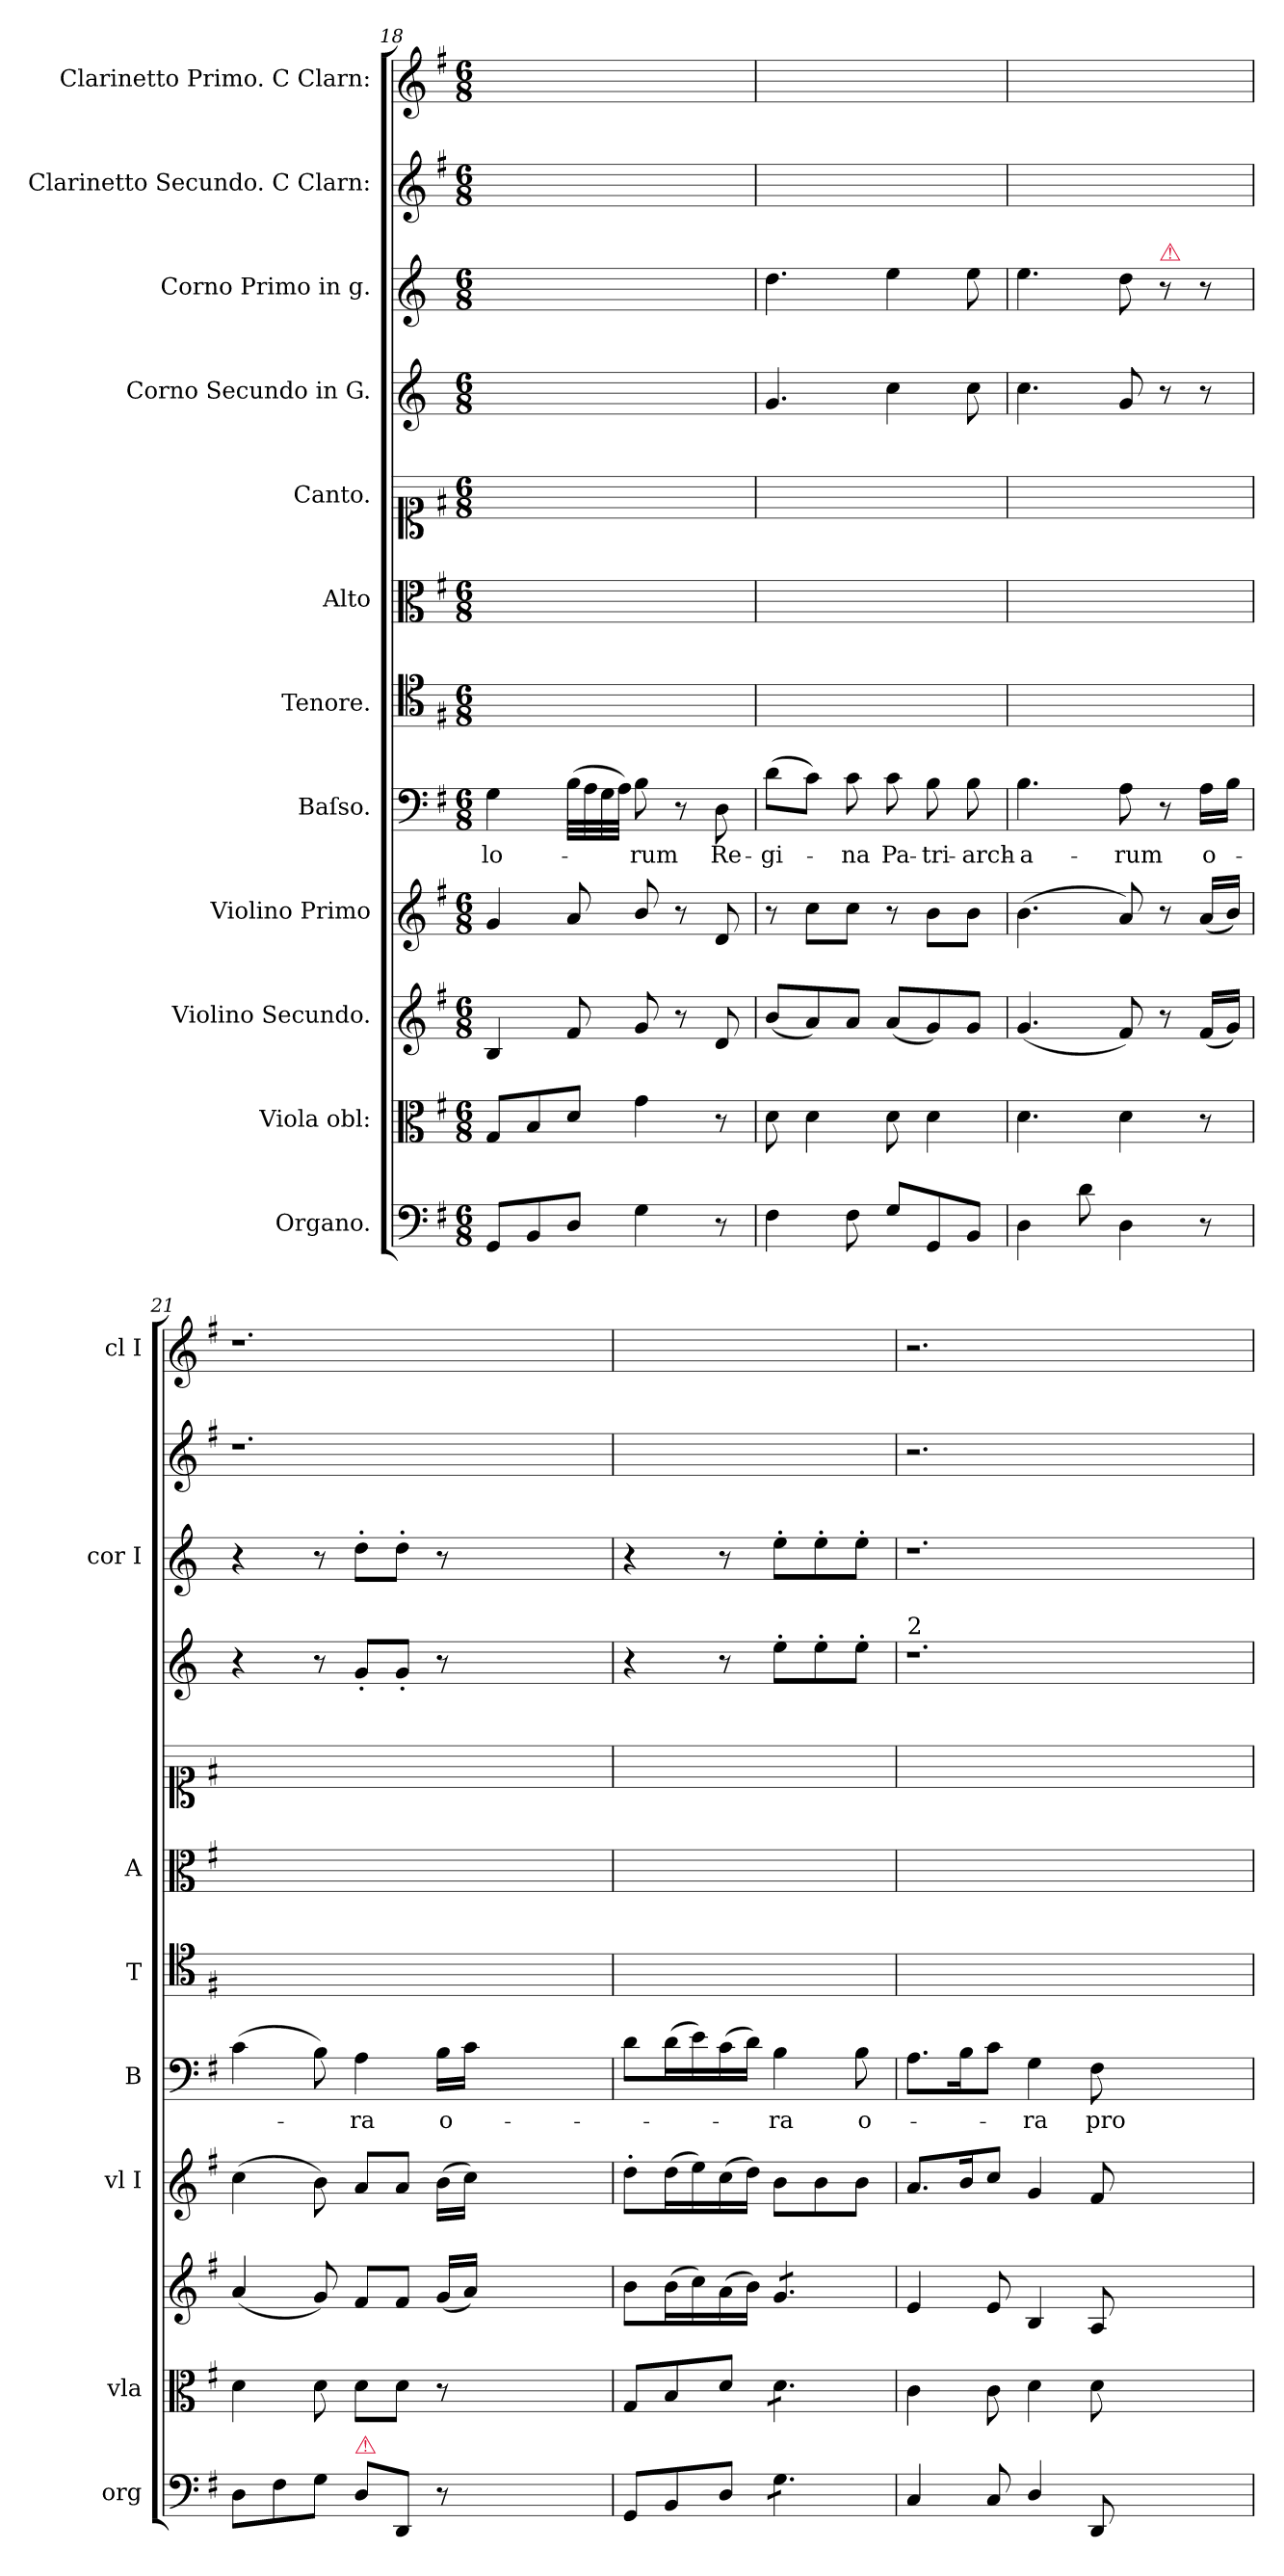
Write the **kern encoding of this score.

**kern	**kern	**kern	**kern	**kern	**text	**kern	**kern	**kern	**kern	**kern	**kern	**kern
*part12	*part11	*part10	*part9	*part8	*part8	*part7	*part6	*part5	*part4	*part3	*part2	*part1
*staff12	*staff11	*staff10	*staff9	*staff8	*staff8	*staff7	*staff6	*staff5	*staff4	*staff3	*staff2	*staff1
*I"Organo.	*I"Viola obl:	*I"Violino Secundo.	*I"Violino Primo	*I"Baſso.	*	*I"Tenore.	*I"Alto	*I"Canto.	*I"Corno Secundo in G.	*I"Corno Primo in g.	*I"Clarinetto Secundo. C Clarn:	*I"Clarinetto Primo. C Clarn:
*I'org	*I'vla	*	*I'vl I	*I'B	*	*I'T	*I'A	*	*	*I'cor I	*	*I'cl I
*clefF4	*clefC3	*clefG2	*clefG2	*clefF4	*	*clefC4	*clefC3	*clefC1	*clefG2	*clefG2	*clefG2	*clefG2
*	*	*	*	*	*	*	*	*	*ITrd3c5	*ITrd3c5	*	*
*k[f#]	*k[f#]	*k[f#]	*k[f#]	*k[f#]	*	*k[f#]	*k[f#]	*k[f#]	*k[f#]	*k[f#]	*k[f#]	*k[f#]
*G:	*G:	*G:	*G:	*G:	*	*G:	*G:	*G:	*G:	*G:	*G:	*G:
*M6/8	*M6/8	*M6/8	*M6/8	*M6/8	*	*M6/8	*M6/8	*M6/8	*M6/8	*M6/8	*M6/8	*M6/8
=18	=18	=18	=18	=18	=18	=18	=18	=18	=18	=18	=18	=18
8GG/L	8G/L	4B/	4g/	4G\	-lo-	2.ryy	2.ryy	2.ryy	2.ryy	2.ryy	2.ryy	2.ryy
8BB/	8B/	.	.	.	.	.	.	.	.	.	.	.
8D/J	8d/J	8f#/	8a/	(32B\LLL	.	.	.	.	.	.	.	.
.	.	.	.	32A\	.	.	.	.	.	.	.	.
.	.	.	.	32G\	.	.	.	.	.	.	.	.
.	.	.	.	32A\JJJ)	.	.	.	.	.	.	.	.
4G\	4g\	8g/	8b/	8B\	-rum	.	.	.	.	.	.	.
.	.	8r	8r	8r	.	.	.	.	.	.	.	.
8r	8r	8d/	8d/	8D\	Re-	.	.	.	.	.	.	.
=19	=19	=19	=19	=19	=19	=19	=19	=19	=19	=19	=19	=19
4F#\	8d\	(8b/L	8r	(8d\L	-gi-	2.ryy	2.ryy	2.ryy	4.d/	4.a\	2.ryy	2.ryy
.	4d\	8a/)	8cc\L	8c\J)	.	.	.	.	.	.	.	.
8F#\	.	8a/J	8cc\J	8c\	-na	.	.	.	.	.	.	.
8G\L	8d\	(8a/L	8r	8c\	Pa-	.	.	.	4g\	4b\	.	.
8GG/	4d\	8g/)	8b\L	8B\	-tri-	.	.	.	.	.	.	.
8BB/J	.	8g/J	8b\J	8B\	-arch-	.	.	.	8g\	8b\	.	.
=20	=20	=20	=20	=20	=20	=20	=20	=20	=20	=20	=20	=20
4D\	4.d\	(4.g/	(4.b	4.B\	a-	2.ryy	2.ryy	2.ryy	4.g\	4.b\	2.ryy	2.ryy
8d\	.	.	.	.	.	.	.	.	.	.	.	.
4D\	4d\	8f#/)	8a)	8A\	-rum	.	.	.	8d/	8a\	.	.
!	!	!	!	!	!	!	!	!	!	!LO:TX:a:color=crimson:t=⚠	!	!
.	.	8r	8r	8r	.	.	.	.	8r	8r	.	.
8r	8r	(16f#/LL	(16a/LL	16A\LL	o-	.	.	.	8r	8r	.	.
.	.	16g/JJ)	16b/JJ)	16B\JJ	.	.	.	.	.	.	.	.
=21	=21	=21	=21	=21	=21	=21	=21	=21	=21	=21	=21	=21
8D\L	4d\	(4a/	(4cc	(4c\	.	2.ryy	2.ryy	2.ryy	4r	4r	1.r	1.r
8F#\	.	.	.	.	.	.	.	.	.	.	.	.
8G\J	8d\	8g/)	8b)	8B\)	.	.	.	.	8r	8r	.	.
!LO:TX:a:color=crimson:t=⚠	!	!	!	!	!	!	!	!	!	!	!	!
8D\L	8d\L	8f#/L	8a/L	4A\	-ra	.	.	.	8d'L	8a'\L	.	.
8DD/J	8d\J	8f#/J	8a/J	.	.	.	.	.	8d'J	8a'\J	.	.
8r	8r	(16g/LL	(16b\LL	16B\LL	o-	.	.	.	8r	8r	.	.
.	.	16a/JJ)	16cc\JJ)	16c\JJ	.	.	.	.	.	.	.	.
2.ryy	2.ryy	2.ryy	2.ryy	2.ryy	.	2.ryy	2.ryy	2.ryy	2.ryy	2.ryy	.	.
=22	=22	=22	=22	=22	=22	=22	=22	=22	=22	=22	=22	=22
8GG/L	8G/L	8b\L	8dd'L	8d\L	.	2.ryy	2.ryy	2.ryy	4r	4r	2.ryy	2.ryy
8BB/	8B/	(16b\L	(16dd\L	(16d\L	.	.	.	.	.	.	.	.
.	.	16cc\)	16ee\)	16e\)	.	.	.	.	.	.	.	.
8D/J	8d/J	(16a\	(16cc\	(16c\	.	.	.	.	8r	8r	.	.
.	.	16b\JJ)	16dd\JJ)	16d\JJ)	.	.	.	.	.	.	.	.
!	!	!LO:TX:a:color=crimson:t=⚠	!	!	!	!	!	!	!	!	!	!
*tremolo	*	*	*	*	*	*	*	*	*	*	*	*
*	*tremolo	*	*	*	*	*	*	*	*	*	*	*
*	*	*tremolo	*	*	*	*	*	*	*	*	*	*
8G\L	8d\L	8g/L	8b\L	4B\	-ra	.	.	.	8b'\L	8b'\L	.	.
8G\	8d\	8g/	8b\	.	.	.	.	.	8b'\	8b'\	.	.
8G\J	8d\J	8g/J	8b\J	8B\	o-	.	.	.	8b'\J	8b'\J	.	.
*	*	*Xtremolo	*	*	*	*	*	*	*	*	*	*
*	*Xtremolo	*	*	*	*	*	*	*	*	*	*	*
*Xtremolo	*	*	*	*	*	*	*	*	*	*	*	*
=23	=23	=23	=23	=23	=23	=23	=23	=23	=23	=23	=23	=23
!	!	!	!	!	!	!	!	!	!LO:TX:a:t=2	!	!	!
4C/	4c\	4e/	8.a/L	8.A\L	.	2.ryy	2.ryy	2.ryy	1.r	1.r	2.r	2.r
.	.	.	16b/K	16B\K	.	.	.	.	.	.	.	.
8C/	8c\	8e/	8cc/J	8c\J	.	.	.	.	.	.	.	.
4D/	4d\	4B/	4g/	4G\	-ra	.	.	.	.	.	.	.
8DD/	8d\	8A/	8f#/	8F#\	pro	.	.	.	.	.	.	.
2.ryy	2.ryy	2.ryy	2.ryy	2.ryy	.	2.ryy	2.ryy	2.ryy	.	.	2.ryy	2.ryy
=	=	=	=	=	=	=	=	=	=	=	=	=
*-	*-	*-	*-	*-	*-	*-	*-	*-	*-	*-	*-	*-
